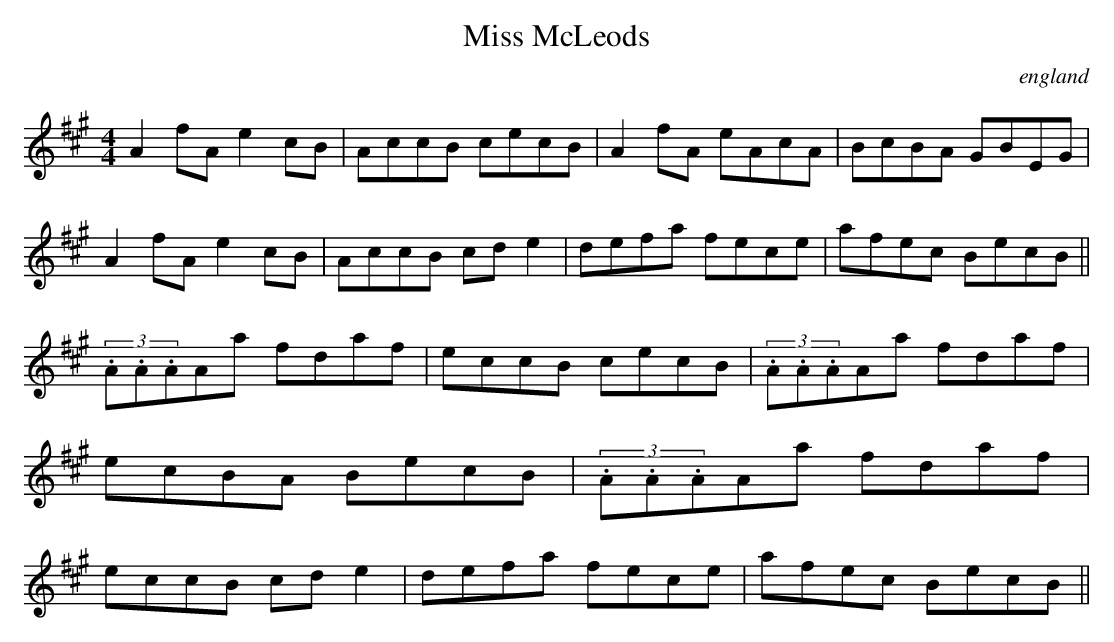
X:1
T:Miss McLeods
O:england
M:4/4
L:1/8
K:A
A2fA e2cB | AccB cecB | A2fA eAcA | BcBA GBEG | A2fA e2cB | AccB cde2 |\
defa fece | afec BecB || (3.A.A.AAa fdaf | eccB cecB | (3.A.A.AAa fdaf |\
ecBA BecB | (3.A.A.AAa fdaf | eccB cde2 | defa fece|afec BecB ||
